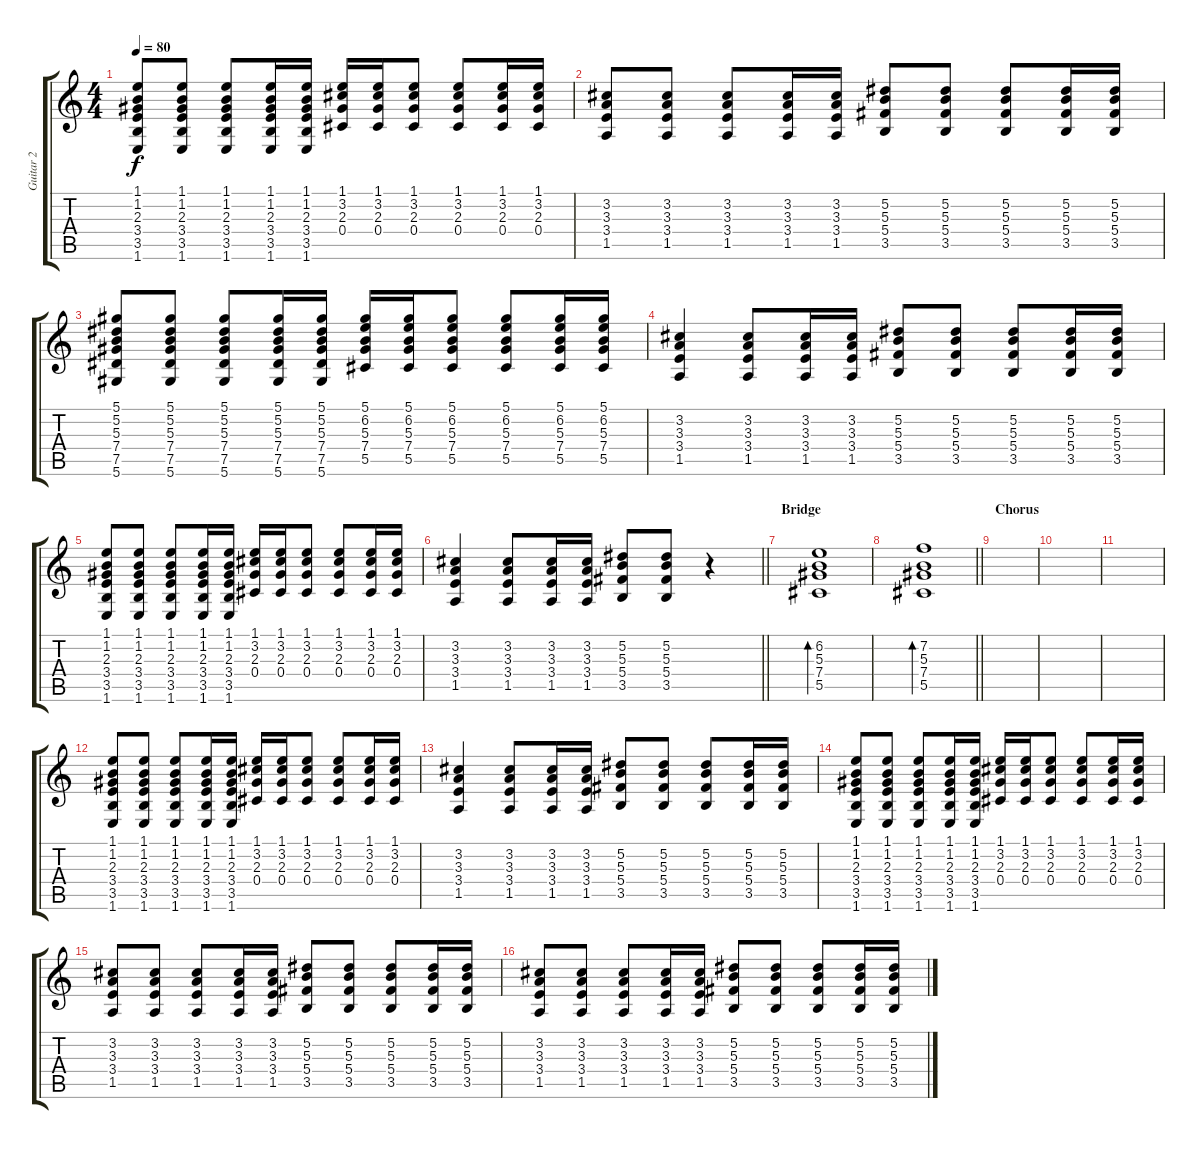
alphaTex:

\track ("Guitar 2" "Guitar 2") {instrument overdrivenguitar}
\staff {score tabs}
\tuning (Eb4 Bb3 Gb3 Db3 Ab2 Eb2) {hide}
\ts (4 4)
\tempo 80
\clef g2
\ks c
(1.1 1.2 2.3 3.4 3.5 1.6).8{dy f} (1.1 1.2 2.3 3.4 3.5 1.6).8 (1.1 1.2 2.3 3.4 3.5 1.6).8 (1.1 1.2 2.3 3.4 3.5 1.6).16 (1.1 1.2 2.3 3.4 3.5 1.6).16 (1.1 3.2 2.3 0.4).16 (1.1 3.2 2.3 0.4).16 (1.1 3.2 2.3 0.4).8 (1.1 3.2 2.3 0.4).8 (1.1 3.2 2.3 0.4).16 (1.1 3.2 2.3 0.4).16 |
(3.2 3.3 3.4 1.5).8 (3.2 3.3 3.4 1.5).8 (3.2 3.3 3.4 1.5).8 (3.2 3.3 3.4 1.5).16 (3.2 3.3 3.4 1.5).16 (5.2 5.3 5.4 3.5).8 (5.2 5.3 5.4 3.5).8 (5.2 5.3 5.4 3.5).8 (5.2 5.3 5.4 3.5).16 (5.2 5.3 5.4 3.5).16 |
(5.1 5.2 5.3 7.4 7.5 5.6).8 (5.1 5.2 5.3 7.4 7.5 5.6).8 (5.1 5.2 5.3 7.4 7.5 5.6).8 (5.1 5.2 5.3 7.4 7.5 5.6).16 (5.1 5.2 5.3 7.4 7.5 5.6).16 (5.1 6.2 5.3 7.4 5.5).16 (5.1 6.2 5.3 7.4 5.5).16 (5.1 6.2 5.3 7.4 5.5).8 (5.1 6.2 5.3 7.4 5.5).8 (5.1 6.2 5.3 7.4 5.5).16 (5.1 6.2 5.3 7.4 5.5).16 |
(3.2 3.3 3.4 1.5).4 (3.2 3.3 3.4 1.5).8 (3.2 3.3 3.4 1.5).16 (3.2 3.3 3.4 1.5).16 (5.2 5.3 5.4 3.5).8 (5.2 5.3 5.4 3.5).8 (5.2 5.3 5.4 3.5).8 (5.2 5.3 5.4 3.5).16 (5.2 5.3 5.4 3.5).16 |
(1.1 1.2 2.3 3.4 3.5 1.6).8 (1.1 1.2 2.3 3.4 3.5 1.6).8 (1.1 1.2 2.3 3.4 3.5 1.6).8 (1.1 1.2 2.3 3.4 3.5 1.6).16 (1.1 1.2 2.3 3.4 3.5 1.6).16 (1.1 3.2 2.3 0.4).16 (1.1 3.2 2.3 0.4).16 (1.1 3.2 2.3 0.4).8 (1.1 3.2 2.3 0.4).8 (1.1 3.2 2.3 0.4).16 (1.1 3.2 2.3 0.4).16 |
\barLineRight lightlight
(3.2 3.3 3.4 1.5).4 (3.2 3.3 3.4 1.5).8 (3.2 3.3 3.4 1.5).16 (3.2 3.3 3.4 1.5).16 (5.2 5.3 5.4 3.5).8 (5.2 5.3 5.4 3.5).8 r.4 |
\section ("" "Bridge")
(6.2 5.3 7.4 5.5).1{bd 120} |
\barLineRight lightlight
(7.2 5.3 7.4 5.5).1{bd 120} |
\section ("" "Chorus")
|
|
|
(1.1 1.2 2.3 3.4 3.5 1.6).8 (1.1 1.2 2.3 3.4 3.5 1.6).8 (1.1 1.2 2.3 3.4 3.5 1.6).8 (1.1 1.2 2.3 3.4 3.5 1.6).16 (1.1 1.2 2.3 3.4 3.5 1.6).16 (1.1 3.2 2.3 0.4).16 (1.1 3.2 2.3 0.4).16 (1.1 3.2 2.3 0.4).8 (1.1 3.2 2.3 0.4).8 (1.1 3.2 2.3 0.4).16 (1.1 3.2 2.3 0.4).16 |
(3.2 3.3 3.4 1.5).4 (3.2 3.3 3.4 1.5).8 (3.2 3.3 3.4 1.5).16 (3.2 3.3 3.4 1.5).16 (5.2 5.3 5.4 3.5).8 (5.2 5.3 5.4 3.5).8 (5.2 5.3 5.4 3.5).8 (5.2 5.3 5.4 3.5).16 (5.2 5.3 5.4 3.5).16 |
(1.1 1.2 2.3 3.4 3.5 1.6).8 (1.1 1.2 2.3 3.4 3.5 1.6).8 (1.1 1.2 2.3 3.4 3.5 1.6).8 (1.1 1.2 2.3 3.4 3.5 1.6).16 (1.1 1.2 2.3 3.4 3.5 1.6).16 (1.1 3.2 2.3 0.4).16 (1.1 3.2 2.3 0.4).16 (1.1 3.2 2.3 0.4).8 (1.1 3.2 2.3 0.4).8 (1.1 3.2 2.3 0.4).16 (1.1 3.2 2.3 0.4).16 |
(3.2 3.3 3.4 1.5).8 (3.2 3.3 3.4 1.5).8 (3.2 3.3 3.4 1.5).8 (3.2 3.3 3.4 1.5).16 (3.2 3.3 3.4 1.5).16 (5.2 5.3 5.4 3.5).8 (5.2 5.3 5.4 3.5).8 (5.2 5.3 5.4 3.5).8 (5.2 5.3 5.4 3.5).16 (5.2 5.3 5.4 3.5).16 |
(3.2 3.3 3.4 1.5).8 (3.2 3.3 3.4 1.5).8 (3.2 3.3 3.4 1.5).8 (3.2 3.3 3.4 1.5).16 (3.2 3.3 3.4 1.5).16 (5.2 5.3 5.4 3.5).8 (5.2 5.3 5.4 3.5).8 (5.2 5.3 5.4 3.5).8 (5.2 5.3 5.4 3.5).16 (5.2 5.3 5.4 3.5).16
